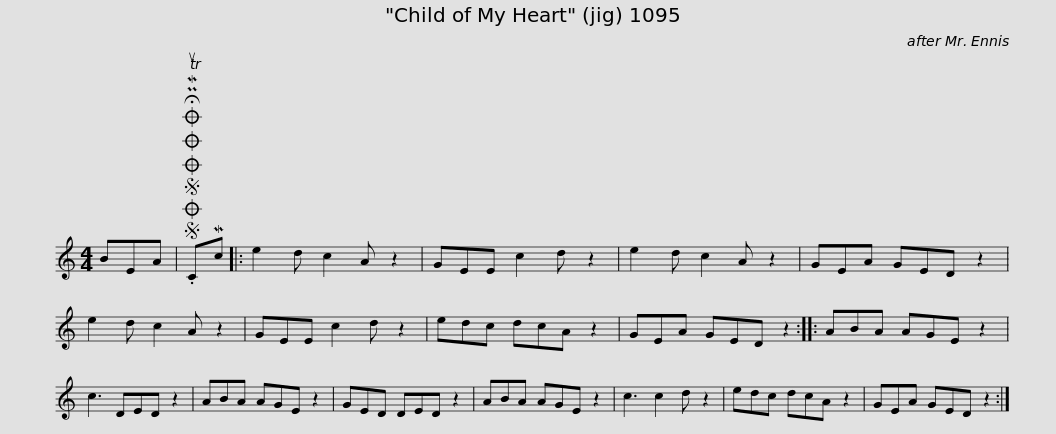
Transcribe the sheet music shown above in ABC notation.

X:1
L:1/8
M:4/4
I:linebreak $
K:C
V:1 treble
V:1
 BEA |SOSOOO .!fermata!PMTuCMc |: e2 d c2 A z2 | GEE c2 d z2 | e2 d c2 A z2 | %5
 GEA GED z2 | e2 d c2 A z2 | GEE c2 d z2 |$ edc dcA z2 | GEA GED z2 :: %10
 ABA AGE z2 | c3 DED z2 | ABA AGE z2 | GED DED z2 |$ ABA AGE z2 | %15
 c3 c2 d z2 | edc dcA z2 | GEA GED z2 :| %18
